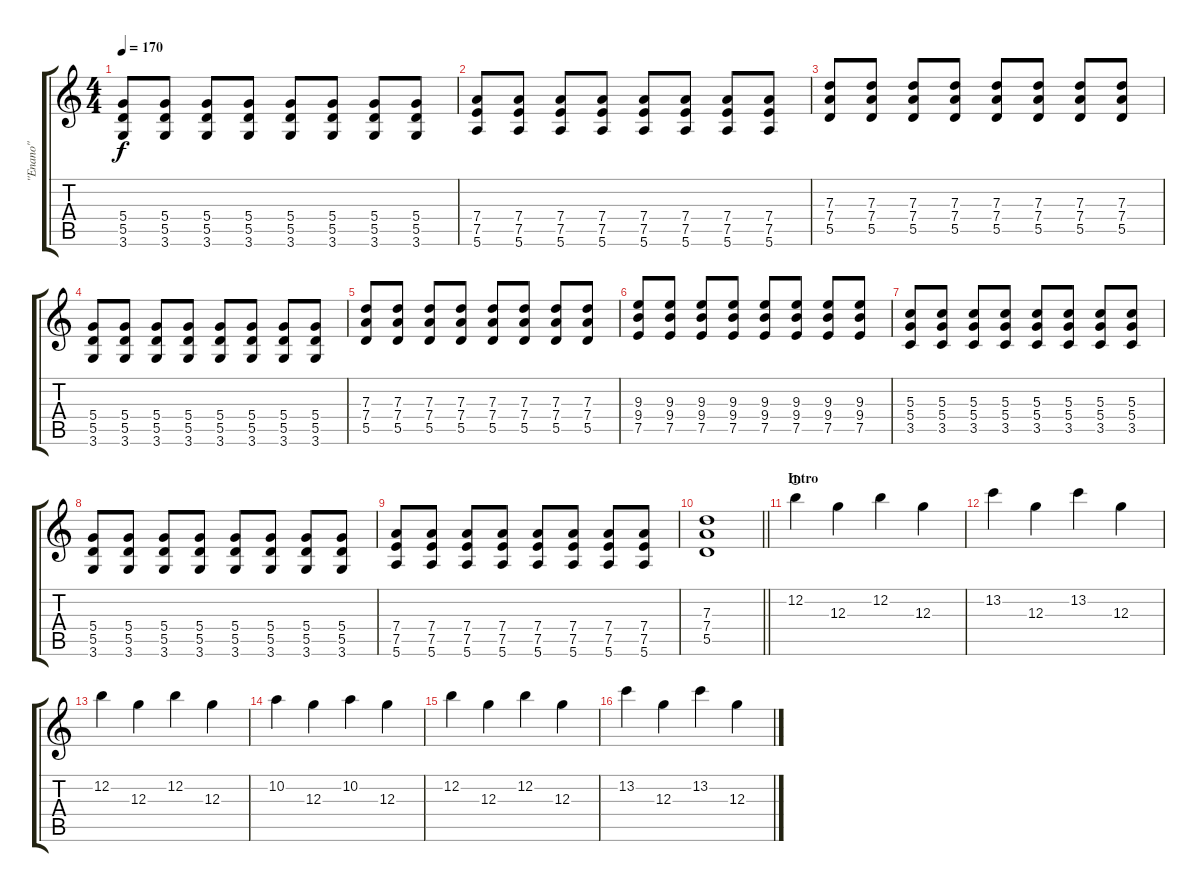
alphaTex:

\track ("''Enano''" "''Enano''") {instrument overdrivenguitar}
\staff {score tabs}
\tuning (E4 B3 G3 D3 A2 E2) {hide}
\ts (4 4)
\tempo 170
\clef g2
\ks c
(5.4 5.5 3.6).8{dy f} (5.4 5.5 3.6).8 (5.4 5.5 3.6).8 (5.4 5.5 3.6).8 (5.4 5.5 3.6).8 (5.4 5.5 3.6).8 (5.4 5.5 3.6).8 (5.4 5.5 3.6).8 |
(7.4 7.5 5.6).8 (7.4 7.5 5.6).8 (7.4 7.5 5.6).8 (7.4 7.5 5.6).8 (7.4 7.5 5.6).8 (7.4 7.5 5.6).8 (7.4 7.5 5.6).8 (7.4 7.5 5.6).8 |
(7.3 7.4 5.5).8 (7.3 7.4 5.5).8 (7.3 7.4 5.5).8 (7.3 7.4 5.5).8 (7.3 7.4 5.5).8 (7.3 7.4 5.5).8 (7.3 7.4 5.5).8 (7.3 7.4 5.5).8 |
(5.4 5.5 3.6).8 (5.4 5.5 3.6).8 (5.4 5.5 3.6).8 (5.4 5.5 3.6).8 (5.4 5.5 3.6).8 (5.4 5.5 3.6).8 (5.4 5.5 3.6).8 (5.4 5.5 3.6).8 |
(7.3 7.4 5.5).8 (7.3 7.4 5.5).8 (7.3 7.4 5.5).8 (7.3 7.4 5.5).8 (7.3 7.4 5.5).8 (7.3 7.4 5.5).8 (7.3 7.4 5.5).8 (7.3 7.4 5.5).8 |
(9.3 9.4 7.5).8 (9.3 9.4 7.5).8 (9.3 9.4 7.5).8 (9.3 9.4 7.5).8 (9.3 9.4 7.5).8 (9.3 9.4 7.5).8 (9.3 9.4 7.5).8 (9.3 9.4 7.5).8 |
(5.3 5.4 3.5).8 (5.3 5.4 3.5).8 (5.3 5.4 3.5).8 (5.3 5.4 3.5).8 (5.3 5.4 3.5).8 (5.3 5.4 3.5).8 (5.3 5.4 3.5).8 (5.3 5.4 3.5).8 |
(5.4 5.5 3.6).8 (5.4 5.5 3.6).8 (5.4 5.5 3.6).8 (5.4 5.5 3.6).8 (5.4 5.5 3.6).8 (5.4 5.5 3.6).8 (5.4 5.5 3.6).8 (5.4 5.5 3.6).8 |
(7.4 7.5 5.6).8 (7.4 7.5 5.6).8 (7.4 7.5 5.6).8 (7.4 7.5 5.6).8 (7.4 7.5 5.6).8 (7.4 7.5 5.6).8 (7.4 7.5 5.6).8 (7.4 7.5 5.6).8 |
\barLineRight lightlight
(7.3 7.4 5.5).1 |
\section ("" "Intro")
12.2.4{waho} 12.3.4 12.2.4 12.3.4 |
13.2.4 12.3.4 13.2.4 12.3.4 |
12.2.4 12.3.4 12.2.4 12.3.4 |
10.2.4 12.3.4 10.2.4 12.3.4 |
12.2.4 12.3.4 12.2.4 12.3.4 |
13.2.4 12.3.4 13.2.4 12.3.4
